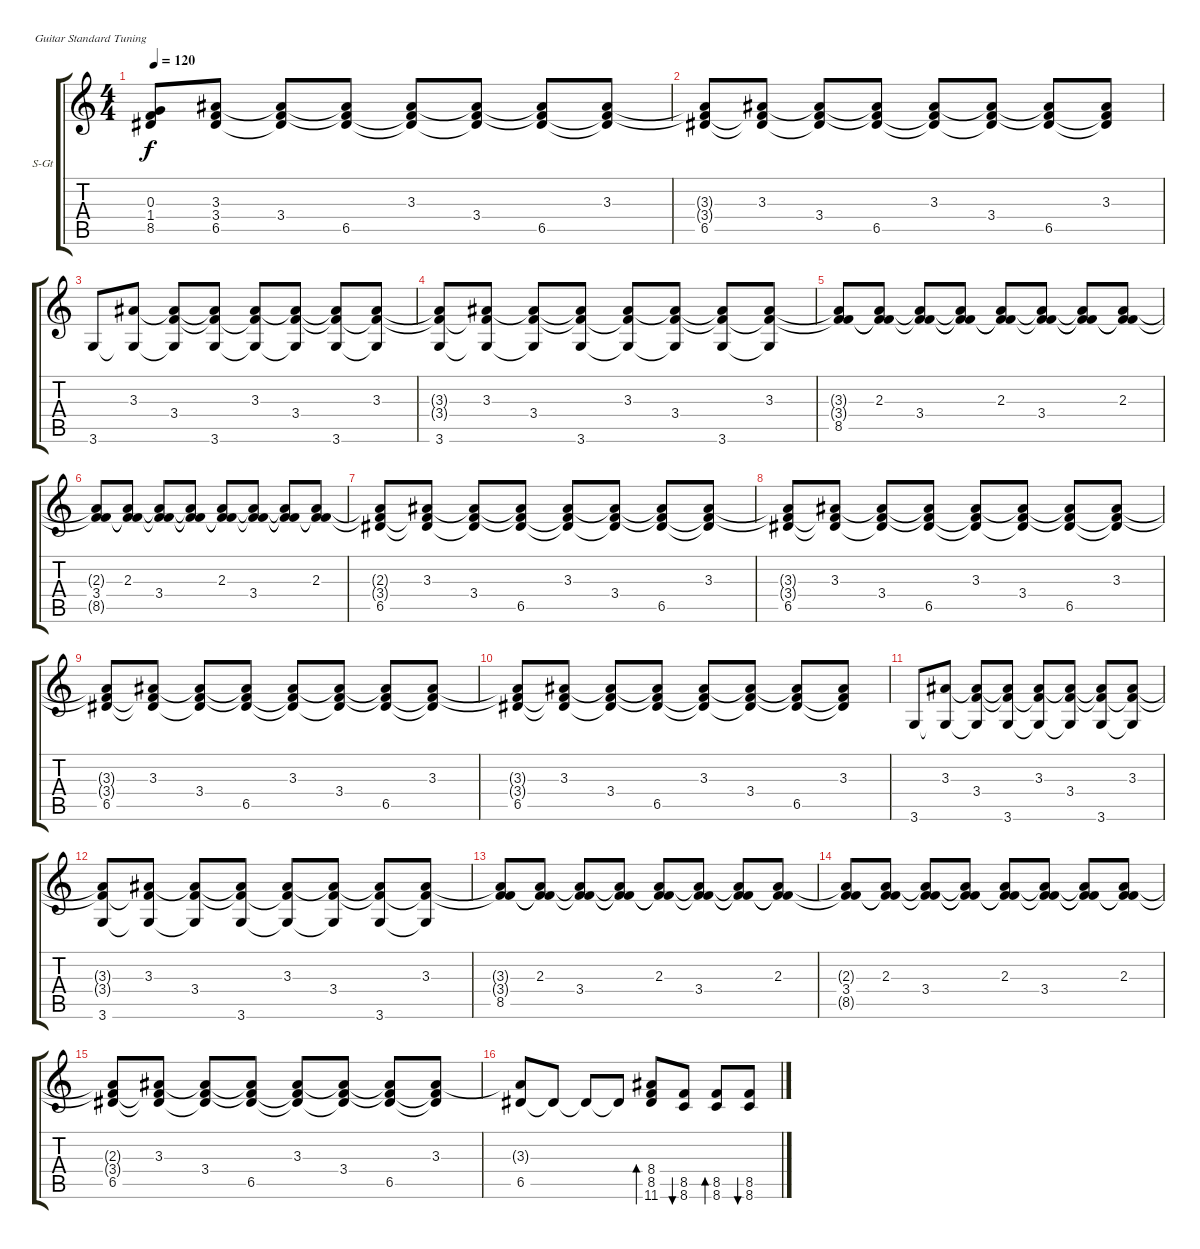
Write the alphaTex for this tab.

\defaultSystemsLayout 4
\bracketExtendMode groupsimilarinstruments
\firstSystemTrackNameOrientation horizontal
\otherSystemsTrackNameOrientation horizontal
\track ("Steel Guitar" "S-Gt") {instrument acousticguitarsteel}
\staff {score tabs}
\tuning (E4 B3 G3 D3 A2 E2)
\ts (4 4)
\tempo 120
\clef g2
\ks c
(0.3{t} 1.4 8.5).8{dy f} (3.4 3.3 6.5).8 (3.4 6.5{t} 3.3{t}).8 (3.3{t} 6.5 3.4{t}).8 (3.4{t} 3.3 6.5{t}).8 (3.4 6.5{t} 3.3{t}).8 (3.3{t} 6.5 3.4{t}).8 (3.4{t} 3.3 6.5{t}).8 |
(3.3{t} 6.5 3.4{t}).8 (3.4{t} 3.3 6.5{t}).8 (3.4 6.5{t} 3.3{t}).8 (3.3{t} 6.5 3.4{t}).8 (3.4{t} 3.3 6.5{t}).8 (3.4 6.5{t} 3.3{t}).8 (3.3{t} 6.5 3.4{t}).8 (3.4{t} 3.3 6.5{t}).8 |
3.6.8 (3.3 3.6{t}).8 (3.4 3.6{t} 3.3{t}).8 (3.3{t} 3.6 3.4{t}).8 (3.4{t} 3.3 3.6{t}).8 (3.4 3.6{t} 3.3{t}).8 (3.3{t} 3.6 3.4{t}).8 (3.4{t} 3.3 3.6{t}).8 |
(3.3{t} 3.6 3.4{t}).8 (3.4{t} 3.3 3.6{t}).8 (3.4 3.6{t} 3.3{t}).8 (3.3{t} 3.6 3.4{t}).8 (3.4{t} 3.3 3.6{t}).8 (3.4 3.6{t} 3.3{t}).8 (3.3{t} 3.6 3.4{t}).8 (3.3 3.6{t} 3.4{t}).8 |
(3.3{t} 3.4{t} 8.5).8 (3.4{t} 2.3 8.5{t}).8 (3.4 8.5{t} 2.3{t}).8 (2.3{t} 3.4{t} 8.5{t}).8 (3.4{t} 2.3 8.5{t}).8 (3.4 8.5{t} 2.3{t}).8 (2.3{t} 3.4{t} 8.5{t}).8 (2.3 3.4{t} 8.5{t}).8 |
(2.3{t} 3.4 8.5{t}).8 (3.4{t} 2.3 8.5{t}).8 (3.4 8.5{t} 2.3{t}).8 (2.3{t} 3.4{t} 8.5{t}).8 (3.4{t} 2.3 8.5{t}).8 (3.4 8.5{t} 2.3{t}).8 (2.3{t} 3.4{t} 8.5{t}).8 (2.3 3.4{t} 8.5{t}).8 |
(2.3{t} 6.5 3.4{t}).8 (3.4{t} 3.3 6.5{t}).8 (3.4 6.5{t} 3.3{t}).8 (3.3{t} 6.5 3.4{t}).8 (3.4{t} 3.3 6.5{t}).8 (3.4 6.5{t} 3.3{t}).8 (3.3{t} 6.5 3.4{t}).8 (3.4{t} 3.3 6.5{t}).8 |
(3.3{t} 6.5 3.4{t}).8 (3.4{t} 3.3 6.5{t}).8 (3.4 6.5{t} 3.3{t}).8 (3.3{t} 6.5 3.4{t}).8 (3.4{t} 3.3 6.5{t}).8 (3.4 6.5{t} 3.3{t}).8 (3.3{t} 6.5 3.4{t}).8 (3.4{t} 3.3 6.5{t}).8 |
(3.3{t} 6.5 3.4{t}).8 (3.4{t} 3.3 6.5{t}).8 (3.4 6.5{t} 3.3{t}).8 (3.3{t} 6.5 3.4{t}).8 (3.4{t} 3.3 6.5{t}).8 (3.4 6.5{t} 3.3{t}).8 (3.3{t} 6.5 3.4{t}).8 (3.4{t} 3.3 6.5{t}).8 |
(3.3{t} 6.5 3.4{t}).8 (3.4{t} 3.3 6.5{t}).8 (3.4 6.5{t} 3.3{t}).8 (3.3{t} 6.5 3.4{t}).8 (3.4{t} 3.3 6.5{t}).8 (3.4 6.5{t} 3.3{t}).8 (3.3{t} 6.5 3.4{t}).8 (3.4{t} 3.3 6.5{t}).8 |
3.6.8 (3.3 3.6{t}).8 (3.4 3.6{t} 3.3{t}).8 (3.3{t} 3.6 3.4{t}).8 (3.4{t} 3.3 3.6{t}).8 (3.4 3.6{t} 3.3{t}).8 (3.3{t} 3.6 3.4{t}).8 (3.4{t} 3.3 3.6{t}).8 |
(3.3{t} 3.6 3.4{t}).8 (3.4{t} 3.3 3.6{t}).8 (3.4 3.6{t} 3.3{t}).8 (3.3{t} 3.6 3.4{t}).8 (3.4{t} 3.3 3.6{t}).8 (3.4 3.6{t} 3.3{t}).8 (3.3{t} 3.6 3.4{t}).8 (3.3 3.6{t} 3.4{t}).8 |
(3.3{t} 3.4{t} 8.5).8 (3.4{t} 2.3 8.5{t}).8 (3.4 8.5{t} 2.3{t}).8 (2.3{t} 3.4{t} 8.5{t}).8 (3.4{t} 2.3 8.5{t}).8 (3.4 8.5{t} 2.3{t}).8 (2.3{t} 3.4{t} 8.5{t}).8 (2.3 3.4{t} 8.5{t}).8 |
(2.3{t} 3.4 8.5{t}).8 (3.4{t} 2.3 8.5{t}).8 (3.4 8.5{t} 2.3{t}).8 (2.3{t} 3.4{t} 8.5{t}).8 (3.4{t} 2.3 8.5{t}).8 (3.4 8.5{t} 2.3{t}).8 (2.3{t} 3.4{t} 8.5{t}).8 (2.3 3.4{t} 8.5{t}).8 |
(2.3{t} 6.5 3.4{t}).8 (3.4{t} 3.3 6.5{t}).8 (3.4 6.5{t} 3.3{t}).8 (3.3{t} 6.5 3.4{t}).8 (3.4{t} 3.3 6.5{t}).8 (3.4 6.5{t} 3.3{t}).8 (3.3{t} 6.5 3.4{t}).8 (3.4{t} 3.3 6.5{t}).8 |
(3.3{t} 6.5).8 6.5{t}.8 6.5{t}.8 6.5{t}.8 (8.5 8.4 11.6).8{bd 30} (8.5 8.6).8{bu 30} (8.5 8.6).8{bd 30} (8.5 8.6).8{bu 30}
